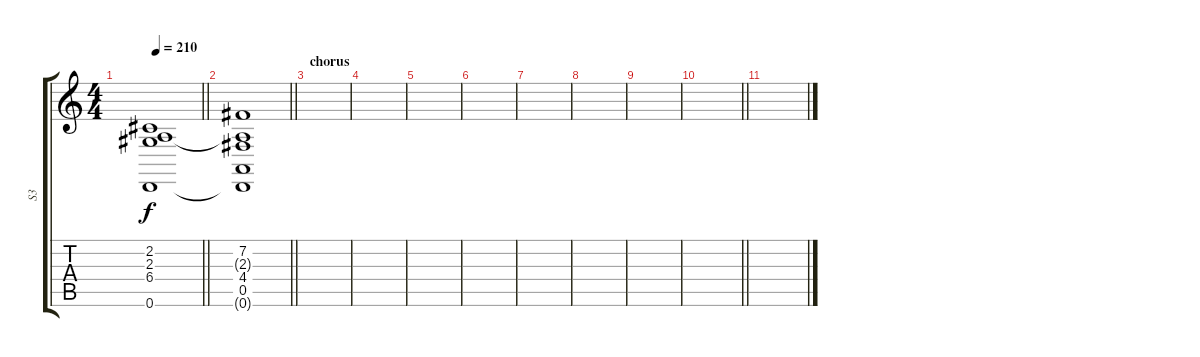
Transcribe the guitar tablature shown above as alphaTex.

\track ("S3" "S3") {instrument fx1rain}
\staff {score tabs}
\tuning (E4 B3 G3 D3 A2 D2) {hide}
\ts (4 4)
\tempo 210
\clef g2
\barLineRight lightlight
\ks c
(2.2 2.3{t} 6.4{t} 0.6{t}).1{dy f} |
\barLineRight lightlight
(7.2 2.3{t} 4.4 0.5{t} 0.6{t}).1 |
\section ("" "chorus")
|
|
|
|
|
|
|
\barLineRight lightlight
|
\section ("" "")
